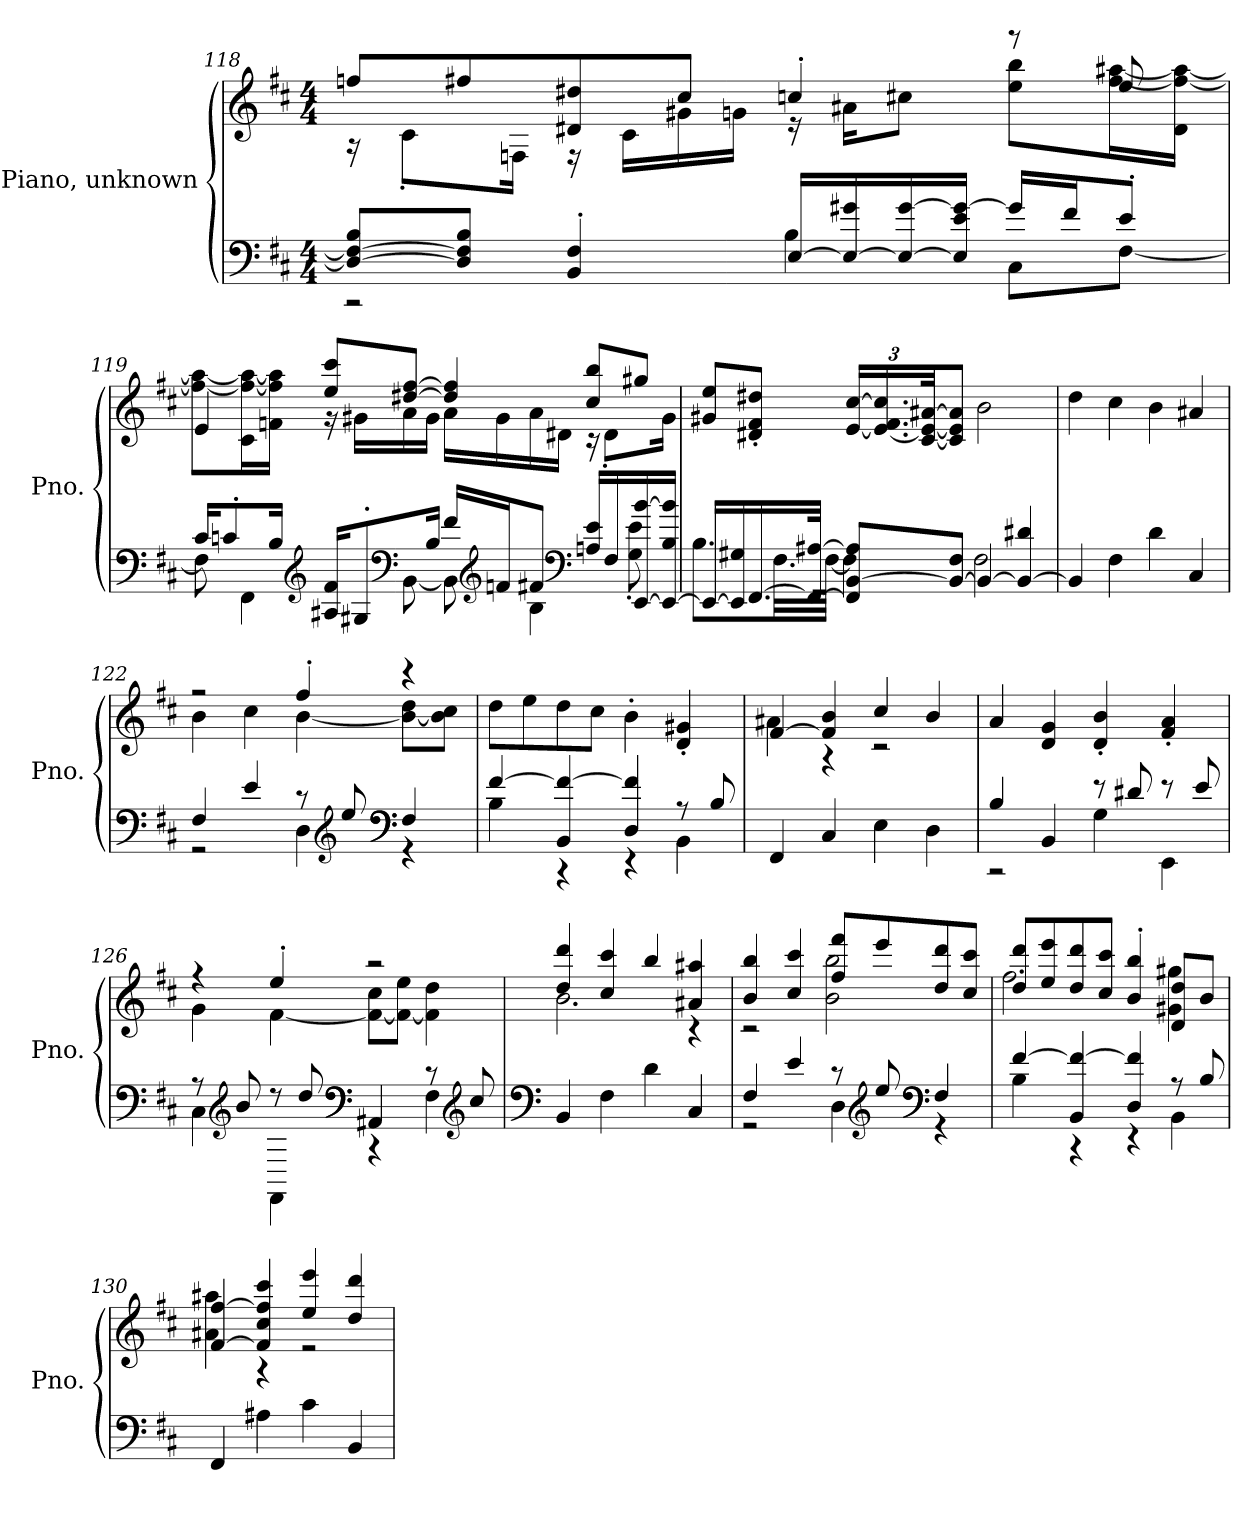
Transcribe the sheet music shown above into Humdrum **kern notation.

**kern	**kern
*part1	*part1
*staff2	*staff1
*I"Piano, unknown	*
*I'Pno.	*
!!LO:PB:g=z
*clefF4	*clefG2
*k[f#c#]	*k[f#c#]
*M4/4	*M4/4
=118	=118
*^	*^
8D#/_ 8F#/_ 8B/L	2r	8ffn/L	16r
.	.	.	8c#'\L
8D#/] 8F#/] 8B/J	.	8ff#X/	.
.	.	.	16Fn\Jk
4BB/' 4F#/'	.	8d#X/ 8dd#X/	16r
.	.	.	16c#\LL
.	.	8cc#/J	16g#X\
.	.	.	16gn\JJ
[16E/LL	4B\	4ccn'/	16r
16E/_ 16g#X/	.	.	16a#X\KL
16E/_ [16g#/	.	.	8cc#X\J
16E/] 16e/ 16g#/_JJ	.	.	.
16g#/LL]	8C#\L	8r	8ee\ 8bb\L
16f#/J	.	.	.
8e'/J	[8F#\J	8ee/	[16ff#\ [16aa#X\L
.	.	.	16d#\ 16ff#\_ 16aa#\_JJ
!!LO:LB:g=z	!!
=119	=119	=119	=119
16c#/KL	8F#\]	4e/	8ff#\_ 8aa#\_L
8cn'/	.	.	.
.	4FF#\	.	16c#\ 16ff#\_ 16aa#\_L
16B/Jk	.	.	16fn\ 16ff#\] 16aa#\]JJ
*clefG2	*	*	*
16A#X/ 16f#/KL	.	8ee/ 8ccc#/L	16r
8G#X'/	.	.	16g#X\LL
*clefF4	*	*	*
.	[8BB\	[8dd#X/ [8ff#/J	16a\
16B/Jk	.	.	16g#\JJ
16f#/LL	8BB\]	4dd#/] 4ff#/]	16a\LL
*clefG2	*	*	*
16fn/J	.	.	16g#\
8f#X/J	4B\	.	16a\
.	.	.	16d#X\JJ
*clefF4	*	*	*
16An/ 16e/LL	.	8cc#/ 8bb/L	16r
16F#/	.	.	8d#'\L
[16EE/ [16b/	8G#\' 8e\'	8gg#X/J	.
16EE/_ 16B/ 16b/]JJ	.	.	16g#\Jk
*	*	*v	*v
!!LO:LB:g=z
=120	=120	=120
16EE/LL_	8.B\L	8g#X/ 8ee/L
16EE/] 16G#X/	.	.
[16.FF#/	.	8d#X/' 8f#/' 8dd#X/'J
.	32.F#\LL	.
32FF#/_ [32A#X/JJk	.	.
.	[64F#\JJJk	.
*	*	*Xbrackettup
8FF#/] [8BB/ 8A#/]L	4F#\]	[24e/ [24cc#/LL
.	.	24.e/_ 24.f#/ 24.cc#/]
.	.	[48c#/ 48e/_ [48a#X/JK
8BB/_ 8F#/J	.	8c#/] 8e/] 8a#/]J
4BB/_	2F#\	2b\
4BB/_ 4d#X/	.	.
*v	*v	*
=121	=121
4BB/]	4dd\
4F#\	4cc#\
4d\	4b\
4C#/	4a#X/
=122	=122
*^	*^
4F#/	2r	2r	4b\
4e/	.	.	4cc#\
8r	4D\	4ff#'/	[4b\
*clefG2	*	*	*
8ee/	.	.	.
*clefF4	*	*	*
4F#/	4r	4r	8b\_ 8dd\L
.	.	.	8b\] 8cc#\J
*	*	*v	*v
!!LO:LB:g=z
=123	=123	=123
[4f#/	4B\	8dd\L
.	.	8ee\
4BB/ 4f#/_	4r	8dd\
.	.	8cc#\J
4D/ 4f#/]	4r	4b'\
8r	4BB\	4d/' 4g#X/'
8B/	.	.
*v	*v	*
=124	=124
*	*^
4FF#/	[4f#/	4a#X\
4C#/	4f#/] 4b/	4r
4E\	4cc#/	2r
4D\	4b/	.
*	*v	*v
=125	=125
*^	*
4B/	2r	4a/
4BB/	.	4d/ 4g/
8r	4G\	4d/' 4b/'
8d#X/	.	.
8r	4EE\	4f#/' 4a/'
8e/	.	.
=126	=126	=126
*	*	*^
8r	4C#\	4r	4g\
*clefG2	*	*	*
8b/	.	.	.
8r	4FF#\	4ee'/	[4f#\
8dd/	.	.	.
*clefF4	*	*	*
4AA#X/	4r	2r	8f#\_ 8cc#\L
.	.	.	8f#\_ 8ee\J
8r	4F#\	.	4f#\] 4dd\
*clefG2	*	*	*
8cc#/	.	.	.
*v	*v	*	*
!!LO:LB:g=z	!!
=127	=127	=127
*clefF4	*	*
4BB/	4dd/ 4ddd/	2.b\
4F#\	4cc#/ 4ccc#/	.
4d\	4bb/	.
4C#/	4a#X/ 4aa#X/	4r
=128	=128	=128
*^	*	*
4F#/	2r	4b/ 4bb/	2r
4e/	.	4cc#/ 4ccc#/	.
8r	4D\	8ff#/ 8fff#/L	2b\ 2bb\
*clefG2	*	*	*
8ee/	.	8eee/	.
*clefF4	*	*	*
4F#/	4r	8dd/ 8ddd/	.
.	.	8cc#/ 8ccc#/J	.
=129	=129	=129	=129
[4f#/	4B\	8dd/ 8ddd/L	2.ff#\
.	.	8ee/ 8eee/	.
4BB/ 4f#/_	4r	8dd/ 8ddd/	.
.	.	8cc#/ 8ccc#/J	.
4D/ 4f#/]	4r	4b/' 4bb/'	.
8r	4BB\	8d/ 8dd/L	4g#X\ 4gg#X\
8B/	.	8b/J	.
*v	*v	*	*
=130	=130	=130
4FF#/	[4f#/ [4ff#/	4a#X\ 4aa#X\
4A#X\	4f#/] 4cc#/ 4ff#/] 4ccc#/	4r
4c#\	4ee/ 4eee/	2r
4BB/	4dd/ 4ddd/	.
*	*v	*v
=	=
*-	*-
